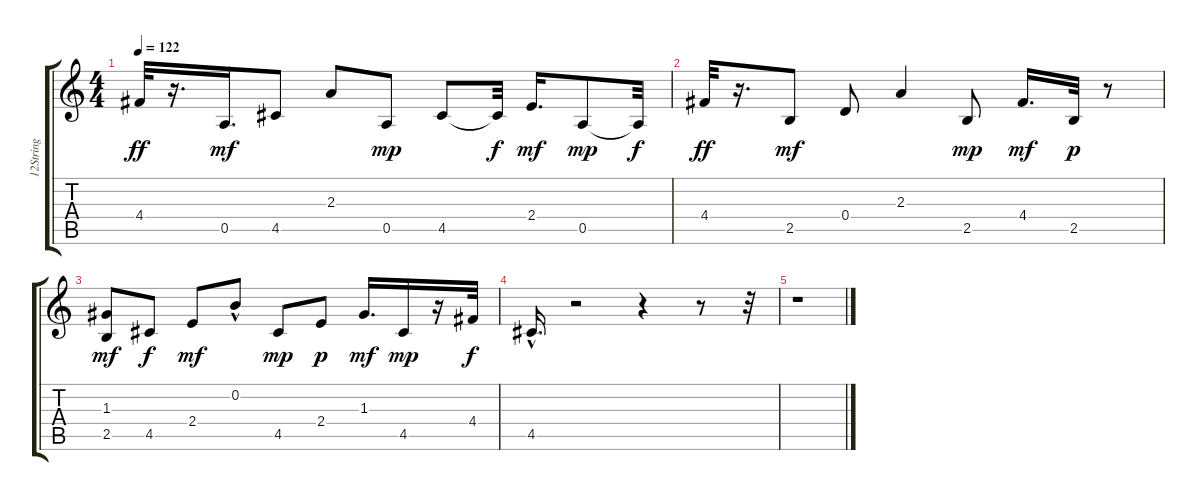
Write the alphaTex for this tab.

\track ("12String" "12String") {instrument acousticguitarsteel}
\staff {score tabs}
\tuning (E4 B3 G3 D3 A2 E2) {hide}
\ts (4 4)
\tempo 122
\clef g2
\ks c
4.4.32{dy ff} r.16{d} 0.5.16{d dy mf} 4.5.8 2.3.8 0.5.8{dy mp} 4.5.8 4.5{t}.32{dy f} 2.4.16{d dy mf} 0.5.8{dy mp} 0.5{t}.32{dy f} |
4.4.32{dy ff} r.16{d} 2.5.8{dy mf} 0.4.8 2.3.4 2.5.8{dy mp} 4.4.16{d dy mf} 2.5.32{dy p} r.8 |
(1.3 2.5).8{dy mf} 4.5.8{dy f} 2.4.8{dy mf} 0.2{hac}.8 4.5.8{dy mp} 2.4.8{dy p} 1.3.16{d dy mf} 4.5.16{dy mp} r.16 4.4.32{dy f} |
4.5{hac}.16{d} r.2 r.4 r.8 r.32 |
r.1
